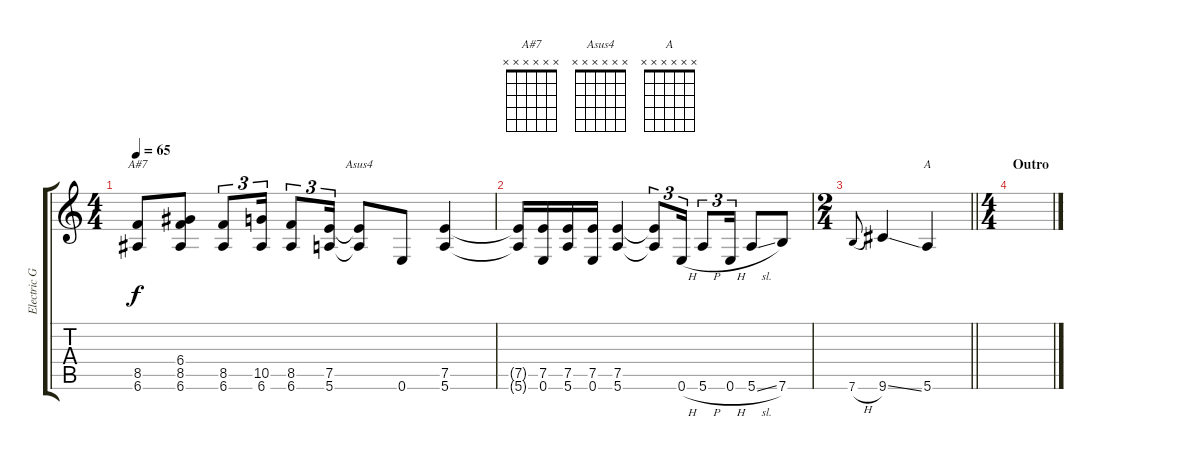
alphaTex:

\track ("Electric Guitar" "Electric G") {instrument overdrivenguitar}
\staff {score tabs}
\tuning (E4 B3 G3 D3 A2 E2) {hide}
\chord ("A#7" x x x x x x)
\chord ("Asus4" x x x x x x)
\chord ("A" x x x x x x)
\ts (4 4)
\tempo 65
\clef g2
\ks c
(8.5 6.6).8{ch "A#7" dy f} (6.4 8.5 6.6).8 (8.5 6.6).8{tu (3 2)} (10.5 6.6).16{tu (3 2)} (8.5 6.6).8{tu (3 2)} (7.5 5.6).16{tu (3 2)} (7.5{t} 5.6{t}).8{ch "Asus4"} 0.6.8 (7.5 5.6).4 |
(7.5{t} 5.6{t}).16 (7.5 0.6).16 (7.5 5.6).16 (7.5 0.6).16 (7.5 5.6).4 (7.5{t} 5.6{t}).8{tu (3 2)} 0.6{h}.16{tu (3 2)} 5.6{h}.8{tu (3 2)} 0.6{h}.16{tu (3 2)} 5.6{sl}.8 7.6.8 |
\ts (2 4)
\barLineRight lightlight
7.6{h}.8{gr onbeat} 9.6{ss}.4 5.6.4{ch "A"} |
\ts (4 4)
\section ("" "Outro")
